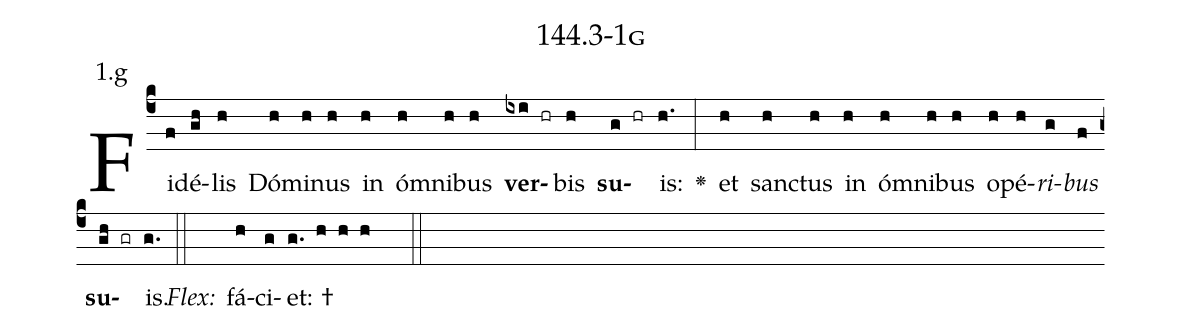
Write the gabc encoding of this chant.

name: 144.3-1g;
annotation: 1.g;
%%
(c4)Fi(f)dé(gh)lis(h) Dó(h)mi(h)nus(h) in(h) óm(h)ni(h)bus(h) <b>ver</b>(ixi hr)bis(h) <b>su</b>(g hr)is:(h.) <v>\greheightstar</v>(:) et(h) sanc(h)tus(h) in(h) óm(h)ni(h)bus(h) o(h)pé(h)<i>ri</i>(g)<i>bus</i>(f) <b>su</b>(gh gr)is.(g.) (::)
<i>Flex:</i>()  fá(h)ci(g)et: †(g. h h h  ::)

%E(h) u(h) o(g) u(f) a(gh) e.(g.) (::)
